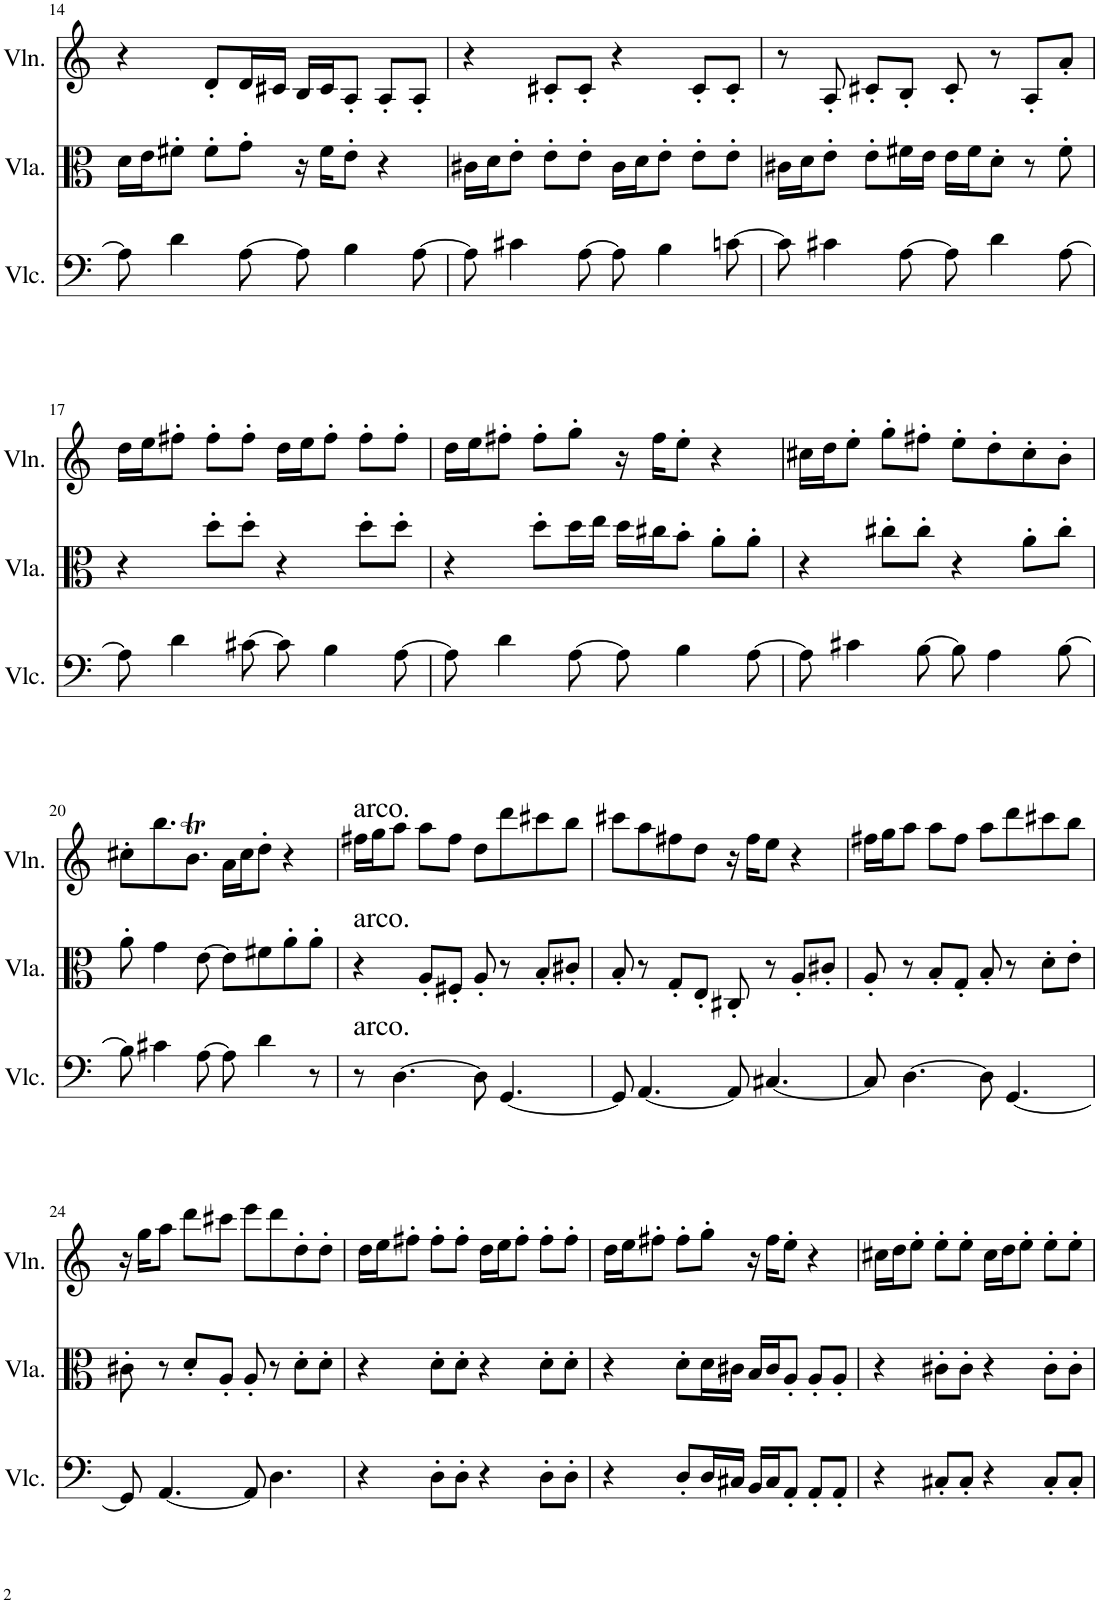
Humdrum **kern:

**kern	**kern	**kern
*part3	*part2	*part1
*staff3	*staff2	*staff1
*I"Violoncello	*I"Viola	*I"Violin
*I'Vlc.	*I'Vla.	*I'Vln.
!!LO:PB:g=z
*clefF4	*clefC3	*clefG2
*k[]	*k[]	*k[]
*M4/4	*M4/4	*M4/4
=14	=14	=14
8A\]	16d\LL	4r
.	16e\J	.
4d\	8f#X'\J	.
.	8f#'\L	8d'/L
[8A\	8g'\J	16d/L
.	.	16c#X/JJ
8A\]	16r	16B/LL
.	16f#\KL	16c#/J
4B\	8e'\J	8A'/J
.	4r	8A'/L
[8A\	.	8A'/J
=15	=15	=15
8A\]	16c#X\LL	4r
.	16d\J	.
4c#X\	8e'\J	.
.	8e'\L	8c#X'/L
[8A\	8e'\J	8c#'/J
8A\]	16c#\LL	4r
.	16d\J	.
4B\	8e'\J	.
.	8e'\L	8c#'/L
[8cn\	8e'\J	8c#'/J
=16	=16	=16
8c\]	16c#X\LL	8r
.	16d\J	.
4c#X\	8e'\J	8A'/
.	8e'\L	8c#X'/L
[8A\	16f#X\L	8B'/J
.	16e\JJ	.
8A\]	16e\LL	8c#'/
.	16f#\J	.
4d\	8d'\J	8r
.	8r	8A'/L
[8A\	8f#'\	8a'/J
!!LO:LB:g=z
=17	=17	=17
8A\]	4r	16dd\LL
.	.	16ee\J
4d\	.	8ff#X'\J
.	8dd'\L	8ff#'\L
[8c#X\	8dd'\J	8ff#'\J
8c#\]	4r	16dd\LL
.	.	16ee\J
4B\	.	8ff#'\J
.	8dd'\L	8ff#'\L
[8A\	8dd'\J	8ff#'\J
=18	=18	=18
8A\]	4r	16dd\LL
.	.	16ee\J
4d\	.	8ff#X'\J
.	8dd'\L	8ff#'\L
[8A\	16dd\L	8gg'\J
.	16ee\JJ	.
8A\]	16dd\LL	16r
.	16cc#X\J	16ff#\KL
4B\	8b'\J	8ee'\J
.	8a'\L	4r
[8A\	8a'\J	.
=19	=19	=19
8A\]	4r	16cc#X\LL
.	.	16dd\J
4c#X\	.	8ee'\J
.	8cc#X'\L	8gg'\L
[8B\	8cc#'\J	8ff#X'\J
8B\]	4r	8ee'\L
4A\	.	8dd'\
.	8a'\L	8cc#'\
[8B\	8cc#'\J	8b'\J
!!LO:LB:g=z
=20	=20	=20
8B\]	8a'\	8cc#X'\L
4c#X\	4g\	8.bb\
.	.	8.bt\J
[8A\	[8e\	.
8A\]	8e\L]	16a\LL
.	.	16cc#\J
4d\	8f#X\	8dd'\J
.	8a'\	4r
8r	8a'\J	.
=21	=21	=21
!	!	!LO:TX:a:t=arco.
!	!LO:TX:a:t=arco.	!
!LO:TX:a:t=arco.	!	!
8r	4r	16ff#X\LL
.	.	16gg\J
[4.D\	.	8aa\J
.	8A'/L	8aa\L
.	8F#X'/J	8ff#\J
8D\]	8A'/	8dd\L
[4.GG/	8r	8ddd\
.	8B'/L	8ccc#X\
.	8c#X'/J	8bb\J
=22	=22	=22
8GG/]	8B'/	8ccc#X\L
[4.AA/	8r	8aa\
.	8G'/L	8ff#X\
.	8E'/J	8dd\J
8AA/]	8C#X'/	16r
.	.	16ff#\KL
[4.C#X/	8r	8ee\J
.	8A'/L	4r
.	8c#X'/J	.
=23	=23	=23
8C#/]	8A'/	16ff#X\LL
.	.	16gg\J
[4.D\	8r	8aa\J
.	8B'/L	8aa\L
.	8G'/J	8ff#\J
8D\]	8B'/	8aa\L
[4.GG/	8r	8ddd\
.	8d'\L	8ccc#X\
.	8e'\J	8bb\J
!!LO:LB:g=z
=24	=24	=24
8GG/]	8c#X'\	16r
.	.	16gg\KL
[4.AA/	8r	8aa\J
.	8d'/L	8ddd\L
.	8A'/J	8ccc#X\J
8AA/]	8A'/	8eee\L
4.D\	8r	8ddd\
.	8d'\L	8dd'\
.	8d'\J	8dd'\J
=25	=25	=25
4r	4r	16dd\LL
.	.	16ee\J
.	.	8ff#X'\J
8D'\L	8d'\L	8ff#'\L
8D'\J	8d'\J	8ff#'\J
4r	4r	16dd\LL
.	.	16ee\J
.	.	8ff#'\J
8D'\L	8d'\L	8ff#'\L
8D'\J	8d'\J	8ff#'\J
=26	=26	=26
4r	4r	16dd\LL
.	.	16ee\J
.	.	8ff#X'\J
8D'/L	8d'\L	8ff#'\L
16D/L	16d\L	8gg'\J
16C#X/JJ	16c#X\JJ	.
16BB/LL	16B/LL	16r
16C#/J	16c#/J	16ff#\KL
8AA'/J	8A'/J	8ee'\J
8AA'/L	8A'/L	4r
8AA'/J	8A'/J	.
=27	=27	=27
4r	4r	16cc#X\LL
.	.	16dd\J
.	.	8ee'\J
8C#X'/L	8c#X'\L	8ee'\L
8C#'/J	8c#'\J	8ee'\J
4r	4r	16cc#\LL
.	.	16dd\J
.	.	8ee'\J
8C#'/L	8c#'\L	8ee'\L
8C#'/J	8c#'\J	8ee'\J
=	=	=
*-	*-	*-
